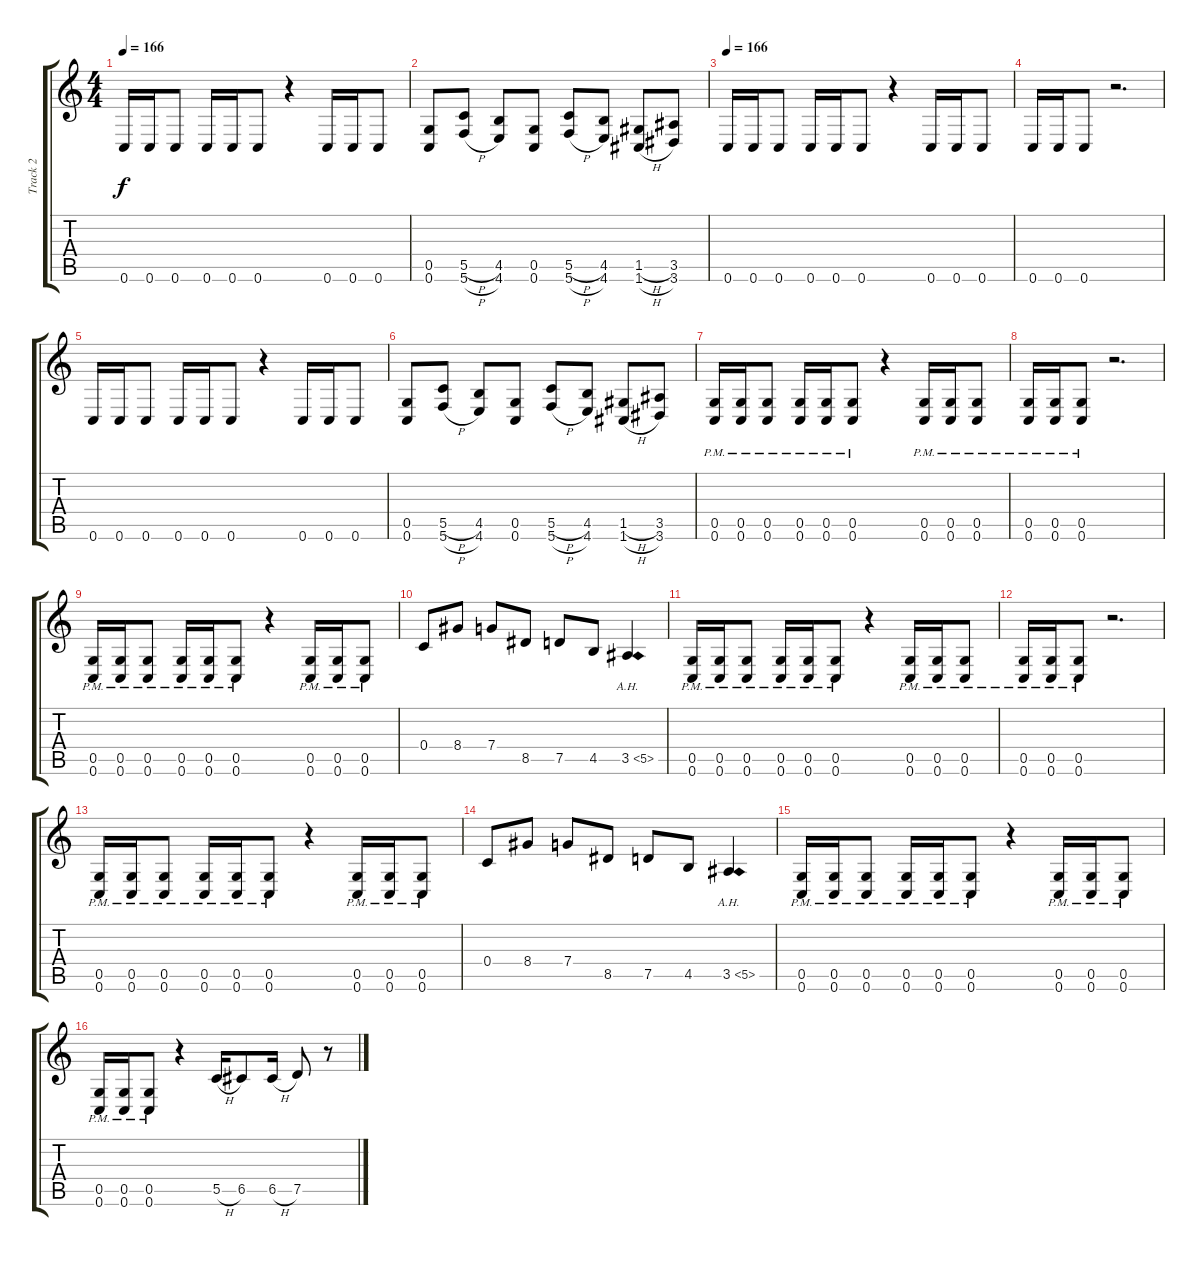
\track ("Track 2" "Track 2") {instrument distortionguitar}
\staff {score tabs}
\tuning (D4 A3 F3 C3 G2 C2) {hide}
\ts (4 4)
\tempo 166
\clef g2
\ks c
0.6.16{dy f} 0.6.16 0.6.8 0.6.16 0.6.16 0.6.8 r.4 0.6.16 0.6.16 0.6.8 |
(0.5 0.6).8 (5.5{h} 5.6{h}).8 (4.5 4.6).8 (0.5 0.6).8 (5.5{h} 5.6{h}).8 (4.5 4.6).8 (1.5{h} 1.6{h}).8 (3.5 3.6).8 |
\tempo 166
0.6.16 0.6.16 0.6.8 0.6.16 0.6.16 0.6.8 r.4 0.6.16 0.6.16 0.6.8 |
0.6.16 0.6.16 0.6.8 r.2{d} |
0.6.16 0.6.16 0.6.8 0.6.16 0.6.16 0.6.8 r.4 0.6.16 0.6.16 0.6.8 |
(0.5 0.6).8 (5.5{h} 5.6{h}).8 (4.5 4.6).8 (0.5 0.6).8 (5.5{h} 5.6{h}).8 (4.5 4.6).8 (1.5{h} 1.6{h}).8 (3.5 3.6).8 |
(0.5{pm} 0.6{pm}).16 (0.5{pm} 0.6{pm}).16 (0.5{pm} 0.6{pm}).8 (0.5{pm} 0.6{pm}).16 (0.5{pm} 0.6{pm}).16 (0.5{pm} 0.6{pm}).8 r.4 (0.5{pm} 0.6{pm}).16 (0.5{pm} 0.6{pm}).16 (0.5{pm} 0.6{pm}).8 |
(0.5{pm} 0.6{pm}).16 (0.5{pm} 0.6{pm}).16 (0.5{pm} 0.6{pm}).8 r.2{d} |
(0.5{pm} 0.6{pm}).16 (0.5{pm} 0.6{pm}).16 (0.5{pm} 0.6{pm}).8 (0.5{pm} 0.6{pm}).16 (0.5{pm} 0.6{pm}).16 (0.5{pm} 0.6{pm}).8 r.4 (0.5{pm} 0.6{pm}).16 (0.5{pm} 0.6{pm}).16 (0.5{pm} 0.6{pm}).8 |
0.4.8 8.4.8 7.4.8 8.5.8 7.5.8 4.5.8 3.5{ah 2}.4 |
(0.5{pm} 0.6{pm}).16 (0.5{pm} 0.6{pm}).16 (0.5{pm} 0.6{pm}).8 (0.5{pm} 0.6{pm}).16 (0.5{pm} 0.6{pm}).16 (0.5{pm} 0.6{pm}).8 r.4 (0.5{pm} 0.6{pm}).16 (0.5{pm} 0.6{pm}).16 (0.5{pm} 0.6{pm}).8 |
(0.5{pm} 0.6{pm}).16 (0.5{pm} 0.6{pm}).16 (0.5{pm} 0.6{pm}).8 r.2{d} |
(0.5{pm} 0.6{pm}).16 (0.5{pm} 0.6{pm}).16 (0.5{pm} 0.6{pm}).8 (0.5{pm} 0.6{pm}).16 (0.5{pm} 0.6{pm}).16 (0.5{pm} 0.6{pm}).8 r.4 (0.5{pm} 0.6{pm}).16 (0.5{pm} 0.6{pm}).16 (0.5{pm} 0.6{pm}).8 |
0.4.8 8.4.8 7.4.8 8.5.8 7.5.8 4.5.8 3.5{ah 2}.4 |
(0.5{pm} 0.6{pm}).16 (0.5{pm} 0.6{pm}).16 (0.5{pm} 0.6{pm}).8 (0.5{pm} 0.6{pm}).16 (0.5{pm} 0.6{pm}).16 (0.5{pm} 0.6{pm}).8 r.4 (0.5{pm} 0.6{pm}).16 (0.5{pm} 0.6{pm}).16 (0.5{pm} 0.6{pm}).8 |
(0.5{pm} 0.6{pm}).16 (0.5{pm} 0.6{pm}).16 (0.5{pm} 0.6{pm}).8 r.4 5.5{h}.16 6.5.8 6.5{h}.16 7.5.8 r.8
